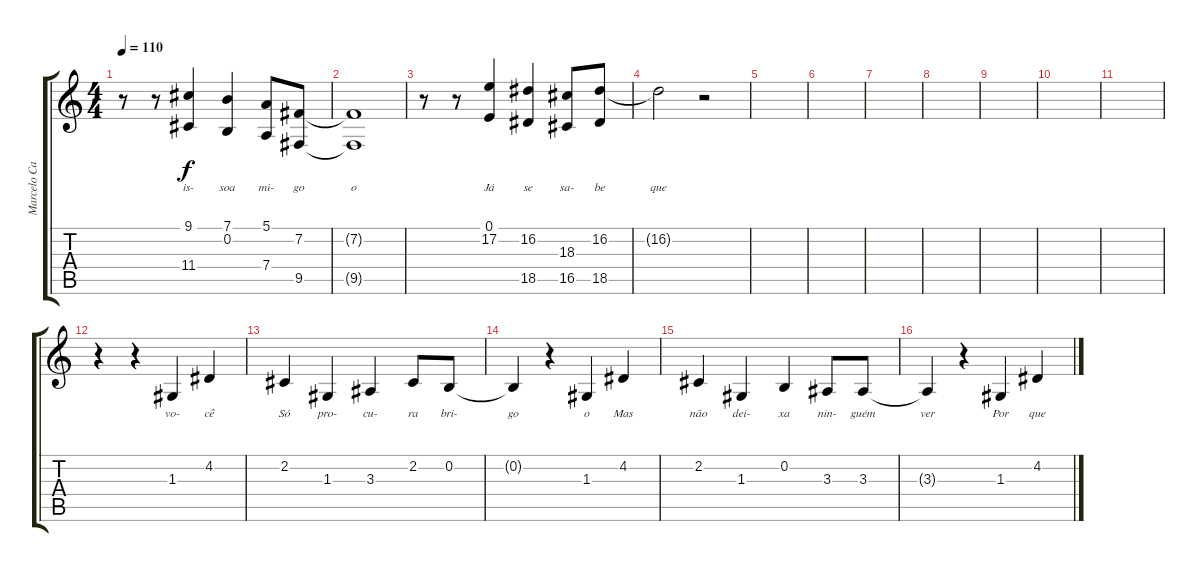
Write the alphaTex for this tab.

\track ("Marcelo Camelo (voz)" "Marcelo Ca") {instrument lead6voice}
\staff {score tabs}
\tuning (E4 B3 G3 D3 A2 E2) {hide}
\ts (4 4)
\tempo 110
\clef g2
\ks c
r.8{dy f} r.8 (9.1 11.4).4{lyrics (0 "is-") lyrics (1 "") lyrics (2 "") lyrics (3 "") lyrics (4 "")} (7.1 0.2).4{lyrics (0 "soa") lyrics (1 "") lyrics (2 "") lyrics (3 "") lyrics (4 "")} (5.1 7.4).8{lyrics (0 "mi-") lyrics (1 "") lyrics (2 "") lyrics (3 "") lyrics (4 "")} (7.2 9.5).8{lyrics (0 "go") lyrics (1 "") lyrics (2 "") lyrics (3 "") lyrics (4 "")} |
(7.2{t} 9.5{t}).1{lyrics (0 "o") lyrics (1 "") lyrics (2 "") lyrics (3 "") lyrics (4 "")} |
r.8 r.8 (0.1 17.2).4{lyrics (0 "Já") lyrics (1 "") lyrics (2 "") lyrics (3 "") lyrics (4 "")} (16.2 18.5).4{lyrics (0 "se") lyrics (1 "") lyrics (2 "") lyrics (3 "") lyrics (4 "")} (18.3 16.5).8{lyrics (0 "sa-") lyrics (1 "") lyrics (2 "") lyrics (3 "") lyrics (4 "")} (16.2 18.5).8{lyrics (0 "be") lyrics (1 "") lyrics (2 "") lyrics (3 "") lyrics (4 "")} |
16.2{t}.2{lyrics (0 "que") lyrics (1 "") lyrics (2 "") lyrics (3 "") lyrics (4 "")} r.2 |
|
|
|
|
|
|
|
r.4 r.4 1.3.4{lyrics (0 "vo-") lyrics (1 "") lyrics (2 "") lyrics (3 "") lyrics (4 "")} 4.2.4{lyrics (0 "cê") lyrics (1 "") lyrics (2 "") lyrics (3 "") lyrics (4 "")} |
2.2.4{lyrics (0 "Só") lyrics (1 "") lyrics (2 "") lyrics (3 "") lyrics (4 "")} 1.3.4{lyrics (0 "pro-") lyrics (1 "") lyrics (2 "") lyrics (3 "") lyrics (4 "")} 3.3.4{lyrics (0 "cu-") lyrics (1 "") lyrics (2 "") lyrics (3 "") lyrics (4 "")} 2.2.8{lyrics (0 "ra") lyrics (1 "") lyrics (2 "") lyrics (3 "") lyrics (4 "")} 0.2.8{lyrics (0 "bri-") lyrics (1 "") lyrics (2 "") lyrics (3 "") lyrics (4 "")} |
0.2{t}.4{lyrics (0 "go") lyrics (1 "") lyrics (2 "") lyrics (3 "") lyrics (4 "")} r.4 1.3.4{lyrics (0 "o") lyrics (1 "") lyrics (2 "") lyrics (3 "") lyrics (4 "")} 4.2.4{lyrics (0 "Mas") lyrics (1 "") lyrics (2 "") lyrics (3 "") lyrics (4 "")} |
2.2.4{lyrics (0 "não") lyrics (1 "") lyrics (2 "") lyrics (3 "") lyrics (4 "")} 1.3.4{lyrics (0 "dei-") lyrics (1 "") lyrics (2 "") lyrics (3 "") lyrics (4 "")} 0.2.4{lyrics (0 "xa") lyrics (1 "") lyrics (2 "") lyrics (3 "") lyrics (4 "")} 3.3.8{lyrics (0 "nin-") lyrics (1 "") lyrics (2 "") lyrics (3 "") lyrics (4 "")} 3.3.8{lyrics (0 "guém") lyrics (1 "") lyrics (2 "") lyrics (3 "") lyrics (4 "")} |
3.3{t}.4{lyrics (0 "ver") lyrics (1 "") lyrics (2 "") lyrics (3 "") lyrics (4 "")} r.4 1.3.4{lyrics (0 "Por") lyrics (1 "") lyrics (2 "") lyrics (3 "") lyrics (4 "")} 4.2.4{lyrics (0 "que") lyrics (1 "") lyrics (2 "") lyrics (3 "") lyrics (4 "")}
